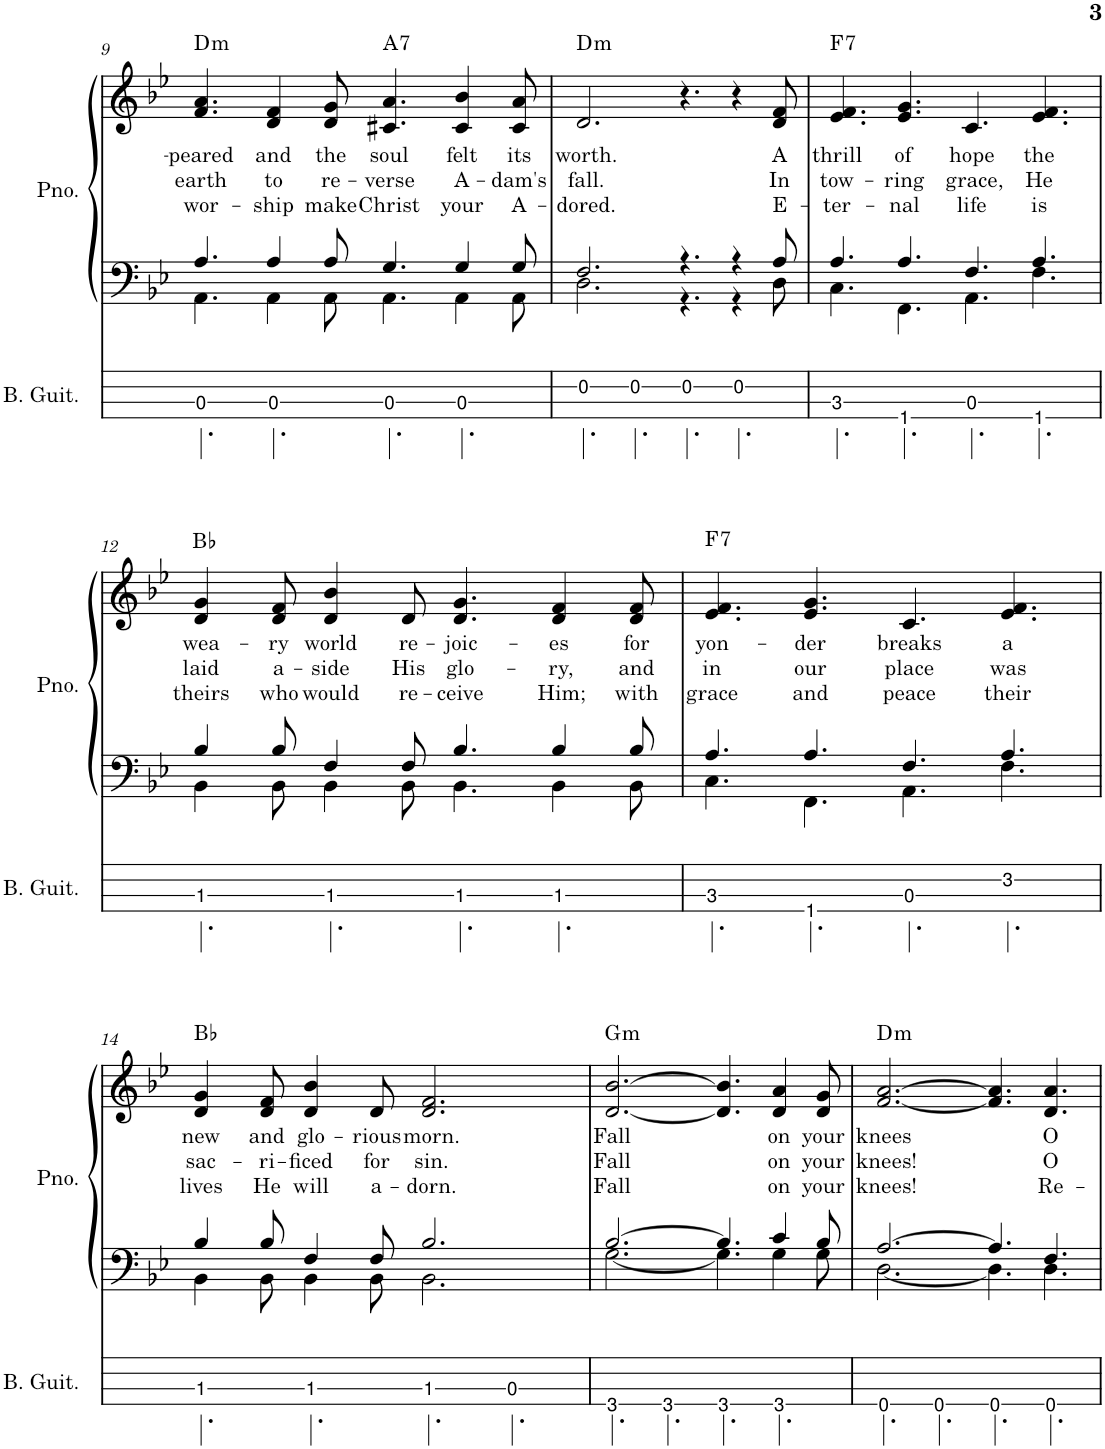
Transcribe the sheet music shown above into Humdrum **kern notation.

**kern	**kern	**kern	**text	**text	**text	**harte
*part2	*part1	*part1	*part1	*part1	*part1	*part1
*staff3	*staff2	*staff1	*staff1	*staff1	*staff1	*
*I"Bass Guitar	*I"Piano	*	*	*	*	*
*I'B. Guit.	*I'Pno.	*	*	*	*	*
!!LO:PB:g=z
*	*clefF4	*clefG2	*	*	*	*
*Trd7c12	*	*	*	*	*	*
*k[b-e-]	*k[b-e-]	*k[b-e-]	*	*	*	*
*M12/8	*M12/8	*M12/8	*	*	*	*
=9	=9	=9	=9	=9	=9	=9
*	*^	*	*	*	*	*
!	!	!	!	!LO:LY:b	!LO:LY:b	!LO:LY:b	!LO:H:kt=m
4.AA\	4.A/	4.AA\	4.f/ 4.a/	-peared	earth	wor-	D:min
!	!	!	!	!LO:LY:b	!LO:LY:b	!LO:LY:b	!
4.AA\	4A/	4AA\	4d/ 4f/	and	to	-ship	.
!	!	!	!	!LO:LY:b	!LO:LY:b	!LO:LY:b	!
.	8A/	8AA\	8d/ 8g/	the	re-	make	.
!	!	!	!	!LO:LY:b	!LO:LY:b	!LO:LY:b	!LO:H:kt=7
4.AA\	4.G/	4.AA\	4.c#X/ 4.a/	soul	-verse	Christ	A:7
!	!	!	!	!LO:LY:b	!LO:LY:b	!LO:LY:b	!
4.AA\	4G/	4AA\	4c#/ 4b-/	felt	A-	your	.
!	!	!	!	!LO:LY:b	!LO:LY:b	!LO:LY:b	!
.	8G/	8AA\	8c#/ 8a/	its	-dam's	A-	.
=10	=10	=10	=10	=10	=10	=10	=10
!	!	!	!	!LO:LY:b	!LO:LY:b	!LO:LY:b	!LO:H:kt=m
4.D\	2.F/	2.D\	2.d/	worth.	fall.	-dored.	D:min
4.D\	.	.	.	.	.	.	.
4.D\	4.r	4.r	4.r	.	.	.	.
4.D\	4r	4r	4r	.	.	.	.
!	!	!	!	!LO:LY:b	!LO:LY:b	!LO:LY:b	!
.	8A/	8D\	8d/ 8f/	A	In	E-	.
=11	=11	=11	=11	=11	=11	=11	=11
!	!	!	!	!LO:LY:b	!LO:LY:b	!LO:LY:b	!LO:H:kt=7
4.C\	4.A/	4.C\	4.e-/ 4.f/	thrill	tow-	-ter-	F:7
!	!	!	!	!LO:LY:b	!LO:LY:b	!LO:LY:b	!
4.FF\	4.A/	4.FF\	4.e-/ 4.g/	of	-ring	-nal	.
!	!	!	!	!LO:LY:b	!LO:LY:b	!LO:LY:b	!
4.AA\	4.F/	4.AA\	4.c/	hope	grace,	life	.
!	!	!	!	!LO:LY:b	!LO:LY:b	!LO:LY:b	!
4.FF\	4.A/	4.F\	4.e-/ 4.f/	the	He	is	.
!!LO:LB:g=z
=12	=12	=12	=12	=12	=12	=12	=12
!	!	!	!	!LO:LY:b	!LO:LY:b	!LO:LY:b	!
4.BB-\	4B-/	4BB-\	4d/ 4g/	wea-	laid	theirs	Bb:maj
!	!	!	!	!LO:LY:b	!LO:LY:b	!LO:LY:b	!
.	8B-/	8BB-\	8d/ 8f/	-ry	a-	who	.
!	!	!	!	!LO:LY:b	!LO:LY:b	!LO:LY:b	!
4.BB-\	4F/	4BB-\	4d/ 4b-/	world	-side	would	.
!	!	!	!	!LO:LY:b	!LO:LY:b	!LO:LY:b	!
.	8F/	8BB-\	8d/	re-	His	re-	.
!	!	!	!	!LO:LY:b	!LO:LY:b	!LO:LY:b	!
4.BB-\	4.B-/	4.BB-\	4.d/ 4.g/	-joic-	glo-	-ceive	.
!	!	!	!	!LO:LY:b	!LO:LY:b	!LO:LY:b	!
4.BB-\	4B-/	4BB-\	4d/ 4f/	-es	-ry,	Him;	.
!	!	!	!	!LO:LY:b	!LO:LY:b	!LO:LY:b	!
.	8B-/	8BB-\	8d/ 8f/	for	and	with	.
=13	=13	=13	=13	=13	=13	=13	=13
!	!	!	!	!LO:LY:b	!LO:LY:b	!LO:LY:b	!LO:H:kt=7
4.C\	4.A/	4.C\	4.e-/ 4.f/	yon-	in	grace	F:7
!	!	!	!	!LO:LY:b	!LO:LY:b	!LO:LY:b	!
4.FF\	4.A/	4.FF\	4.e-/ 4.g/	-der	our	and	.
!	!	!	!	!LO:LY:b	!LO:LY:b	!LO:LY:b	!
4.AA\	4.F/	4.AA\	4.c/	breaks	place	peace	.
!	!	!	!	!LO:LY:b	!LO:LY:b	!LO:LY:b	!
4.F\	4.A/	4.F\	4.e-/ 4.f/	a	was	their	.
!!LO:LB:g=z
=14	=14	=14	=14	=14	=14	=14	=14
!	!	!	!	!LO:LY:b	!LO:LY:b	!LO:LY:b	!
4.BB-\	4B-/	4BB-\	4d/ 4g/	new	sac-	lives	Bb:maj
!	!	!	!	!LO:LY:b	!LO:LY:b	!LO:LY:b	!
.	8B-/	8BB-\	8d/ 8f/	and	-ri-	He	.
!	!	!	!	!LO:LY:b	!LO:LY:b	!LO:LY:b	!
4.BB-\	4F/	4BB-\	4d/ 4b-/	glo-	-ficed	will	.
!	!	!	!	!LO:LY:b	!LO:LY:b	!LO:LY:b	!
.	8F/	8BB-\	8d/	-rious	for	a-	.
!	!	!	!	!LO:LY:b	!LO:LY:b	!LO:LY:b	!
4.BB-\	2.B-/	2.BB-\	2.d/ 2.f/	morn.	sin.	-dorn.	.
4.AA\	.	.	.	.	.	.	.
=15	=15	=15	=15	=15	=15	=15	=15
!	!	!	!	!LO:LY:b	!LO:LY:b	!LO:LY:b	!LO:H:kt=m
4.GG\	[2.B-/	[2.G\	[2.d/ [2.b-/	Fall	Fall	Fall	G:min
4.GG\	.	.	.	.	.	.	.
4.GG\	4.B-/]	4.G\]	4.d/] 4.b-/]	.	.	.	.
!	!	!	!	!LO:LY:b	!LO:LY:b	!LO:LY:b	!
4.GG\	4c/	4G\	4d/ 4a/	on	on	on	.
!	!	!	!	!LO:LY:b	!LO:LY:b	!LO:LY:b	!
.	8B-/	8G\	8d/ 8g/	your	your	your	.
=16	=16	=16	=16	=16	=16	=16	=16
!	!	!	!	!LO:LY:b	!LO:LY:b	!LO:LY:b	!LO:H:kt=m
4.DD\	[2.A/	[2.D\	[2.f/ [2.a/	knees	knees!	knees!	D:min
4.DD\	.	.	.	.	.	.	.
4.DD\	4.A/]	4.D\]	4.f/] 4.a/]	.	.	.	.
!	!	!	!	!LO:LY:b	!LO:LY:b	!LO:LY:b	!
4.DD\	4.F/	4.D\	4.d/ 4.a/	O	O	Re-	.
*	*v	*v	*	*	*	*	*
=	=	=	=	=	=	=
*-	*-	*-	*-	*-	*-	*-
